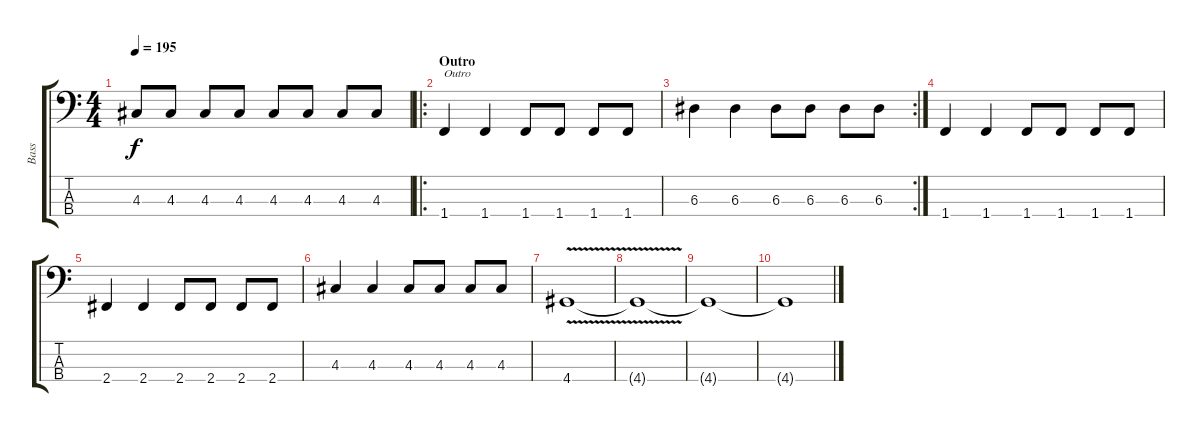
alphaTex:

\track ("Bass" "Bass") {instrument electricbasspick}
\staff {score tabs}
\tuning (G2 D2 A1 E1) {hide}
\ts (4 4)
\tempo 195
\clef f4
\ks c
4.3.8{dy f} 4.3.8 4.3.8 4.3.8 4.3.8 4.3.8 4.3.8 4.3.8 |
\ro
\section ("" "Outro")
1.4.4{txt "Outro"} 1.4.4 1.4.8 1.4.8 1.4.8 1.4.8 |
\rc 2
6.3.4 6.3.4 6.3.8 6.3.8 6.3.8 6.3.8 |
1.4.4 1.4.4 1.4.8 1.4.8 1.4.8 1.4.8 |
2.4.4 2.4.4 2.4.8 2.4.8 2.4.8 2.4.8 |
4.3.4 4.3.4 4.3.8 4.3.8 4.3.8 4.3.8 |
4.4{v}.1 |
4.4{t}.1 |
4.4{t}.1 |
4.4{t}.1
